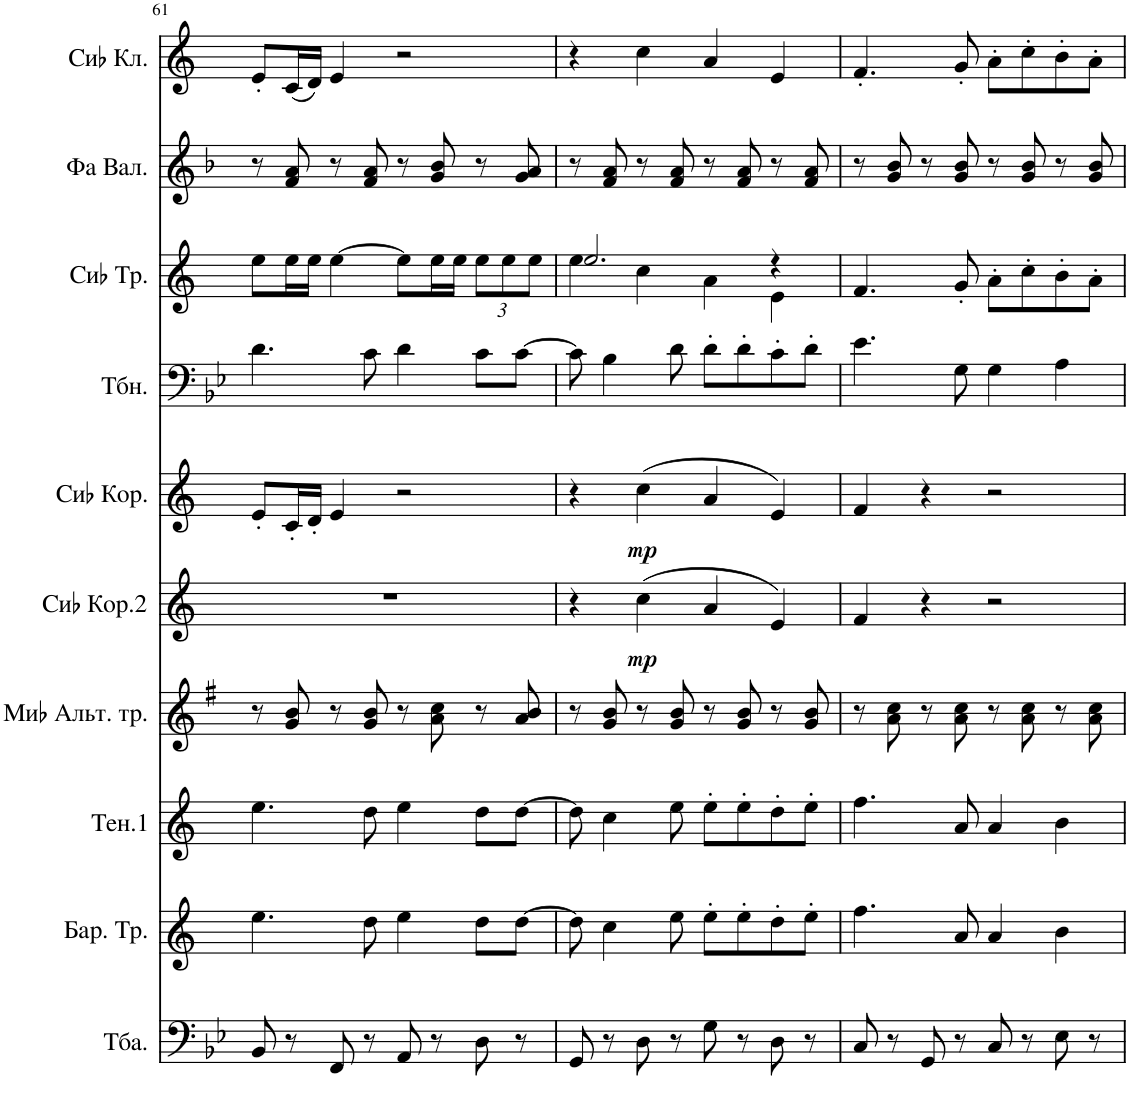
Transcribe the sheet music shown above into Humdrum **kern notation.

**kern	**kern	**kern	**kern	**kern	**dynam	**kern	**dynam	**kern	**kern	**kern	**kern
*part10	*part9	*part8	*part7	*part6	*part6	*part5	*part5	*part4	*part3	*part2	*part1
*staff10	*staff9	*staff8	*staff7	*staff6	*staff6	*staff5	*staff5	*staff4	*staff3	*staff2	*staff1
*I"Туба	*I"Баритоновая труба	*I"Тенор 1	*I"Миb Альтовая труба	*I"Сиb Корнет 2	*	*I"Сиb Корнет	*	*I"Тромбон	*I"Сиb Труба	*I"Валторна Фа	*I"Сиb Кларнет
*	*	*	*I'Миb Альт. тр.	*I'Сиb Кор.2	*	*I'Сиb Кор.	*	*	*I'Сиb Тр.	*	*I'Сиb Кл.
!!LO:PB:g=z
*clefF4	*clefG2	*clefG2	*clefG2	*clefG2	*	*clefG2	*	*clefF4	*clefG2	*clefG2	*clefG2
*	*Trd8c14	*Trd8c14	*Trd5c9	*Trd1c2	*	*Trd1c2	*	*	*Trd1c2	*Trd4c7	*Trd1c2
*k[b-e-]	*k[]	*k[]	*k[f#]	*k[]	*	*k[]	*	*k[b-e-]	*k[]	*k[b-]	*k[]
*M4/4	*M4/4	*M4/4	*M4/4	*M4/4	*	*M4/4	*	*M4/4	*M4/4	*M4/4	*M4/4
=61	=61	=61	=61	=61	=61	=61	=61	=61	=61	=61	=61
8BB-/	4.ee\	4.ee\	8r	1r	.	8e'/L	.	4.d\	8ee\L	8r	8e'/L
8r	.	.	8g/ 8b/	.	.	16c'/L	.	.	16ee\L	8f/ 8a/	(16c/L
.	.	.	.	.	.	16d'/JJ	.	.	16ee\JJ	.	16d/JJ)
8FF/	.	.	8r	.	.	4e/	.	.	[4ee\	8r	4e/
8r	8dd\	8dd\	8g/ 8b/	.	.	.	.	8c\	.	8f/ 8a/	.
8AA/	4ee\	4ee\	8r	.	.	2r	.	4d\	8ee\L]	8r	2r
8r	.	.	8a\ 8cc\	.	.	.	.	.	16ee\L	8g/ 8b-/	.
.	.	.	.	.	.	.	.	.	16ee\JJ	.	.
*	*	*	*	*	*	*	*	*	*Xbrackettup	*	*
8D\	8dd\L	8dd\L	8r	.	.	.	.	8c\L	12ee\L	8r	.
.	.	.	.	.	.	.	.	.	12ee\	.	.
8r	[8dd\J	[8dd\J	8a/ 8b/	.	.	.	.	[8c\J	.	8g/ 8a/	.
.	.	.	.	.	.	.	.	.	12ee\J	.	.
=62	=62	=62	=62	=62	=62	=62	=62	=62	=62	=62	=62
*	*	*	*	*	*	*	*	*	*^	*	*
8GG/	8dd\]	8dd\]	8r	4r	.	4r	.	8c\]	2.ee/	4ee\	8r	4r
8r	4cc\	4cc\	8g/ 8b/	.	.	.	.	4B-\	.	.	8f/ 8a/	.
!	!	!	!	!	!LO:DY:b	!	!LO:DY:b	!	!	!	!	!
8D\	.	.	8r	(4cc\	mp	(4cc\	mp	.	.	4cc\	8r	4cc\
8r	8ee\	8ee\	8g/ 8b/	.	.	.	.	8d\	.	.	8f/ 8a/	.
8G\	8ee'\L	8ee'\L	8r	4a/	.	4a/	.	8d'\L	.	4a\	8r	4a/
8r	8ee'\	8ee'\	8g/ 8b/	.	.	.	.	8d'\	.	.	8f/ 8a/	.
8D\	8dd'\	8dd'\	8r	4e/)	.	4e/)	.	8c'\	4r	4e\	8r	4e/
8r	8ee'\J	8ee'\J	8g/ 8b/	.	.	.	.	8d'\J	.	.	8f/ 8a/	.
*	*	*	*	*	*	*	*	*	*v	*v	*	*
=63	=63	=63	=63	=63	=63	=63	=63	=63	=63	=63	=63
8C/	4.ff\	4.ff\	8r	4f/	.	4f/	.	4.e-\	4.f/	8r	4.f'/
8r	.	.	8a\ 8cc\	.	.	.	.	.	.	8g/ 8b-/	.
8GG/	.	.	8r	4r	.	4r	.	.	.	8r	.
8r	8a/	8a/	8a\ 8cc\	.	.	.	.	8G\	8g'/	8g/ 8b-/	8g'/
8C/	4a/	4a/	8r	2r	.	2r	.	4G\	8a'\L	8r	8a'\L
8r	.	.	8a\ 8cc\	.	.	.	.	.	8cc'\	8g/ 8b-/	8cc'\
8E-\	4b\	4b\	8r	.	.	.	.	4A\	8b'\	8r	8b'\
8r	.	.	8a\ 8cc\	.	.	.	.	.	8a'\J	8g/ 8b-/	8a'\J
=	=	=	=	=	=	=	=	=	=	=	=
*-	*-	*-	*-	*-	*-	*-	*-	*-	*-	*-	*-
